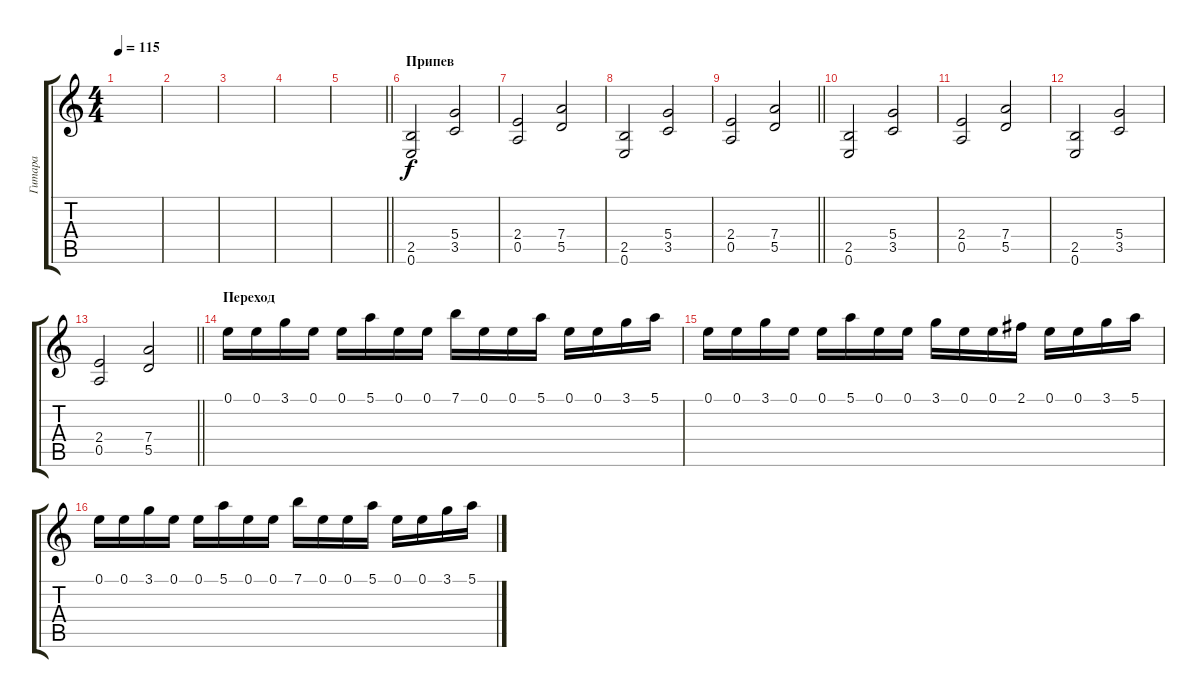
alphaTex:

\track ("Гитара" "Гитара") {instrument distortionguitar}
\staff {score tabs}
\tuning (E4 B3 G3 D3 A2 E2) {hide}
\ts (4 4)
\tempo 115
\clef g2
\ks c
|
|
|
|
\barLineRight lightlight
|
\section ("" "Припев")
(2.5 0.6).2 (5.4 3.5).2 |
(2.4 0.5).2 (7.4 5.5).2 |
(2.5 0.6).2 (5.4 3.5).2 |
\barLineRight lightlight
(2.4 0.5).2 (7.4 5.5).2 |
(2.5 0.6).2 (5.4 3.5).2 |
(2.4 0.5).2 (7.4 5.5).2 |
(2.5 0.6).2 (5.4 3.5).2 |
\barLineRight lightlight
(2.4 0.5).2 (7.4 5.5).2 |
\section ("" "Переход")
0.1.16 0.1.16 3.1.16 0.1.16 0.1.16 5.1.16 0.1.16 0.1.16 7.1.16 0.1.16 0.1.16 5.1.16 0.1.16 0.1.16 3.1.16 5.1.16 |
0.1.16 0.1.16 3.1.16 0.1.16 0.1.16 5.1.16 0.1.16 0.1.16 3.1.16 0.1.16 0.1.16 2.1.16 0.1.16 0.1.16 3.1.16 5.1.16 |
0.1.16 0.1.16 3.1.16 0.1.16 0.1.16 5.1.16 0.1.16 0.1.16 7.1.16 0.1.16 0.1.16 5.1.16 0.1.16 0.1.16 3.1.16 5.1.16
